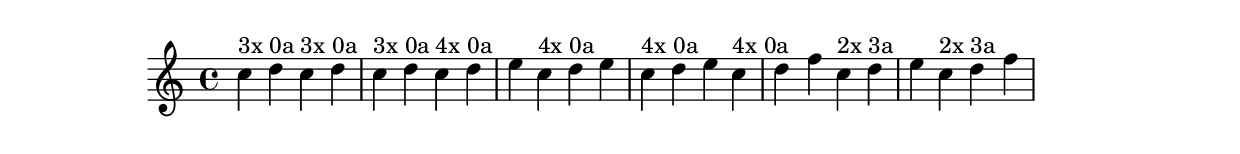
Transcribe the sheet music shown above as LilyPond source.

#(ly:set-option 'old-relative)
\version "2.1.7"

\header{
texidoc="
LilyPond has three modes for repeats: folded, unfolded and
semi-unfolded.  Unfolded repeats are fully written out. Semi unfolded
repeats have the body written and all alternatives sequentially.
Folded repeats have the body written and all alternatives
simultaneo.ly.  If the number of alternatives is larger than the
repeat count, the excess alternatives are ignored.  If the number of
alternatives is smaller, the first alternative is multiplied to get to
the number of repeats.

Unfolded behavior:
"
}

\score {

  \context Voice \notes\relative c'' {
\repeat unfold 3 { c^"3x 0a" d }
% less alts than body
\repeat unfold 4 { c^"4x 0a" d } \alternative { e f }
% more alts than body
\repeat unfold 2 { c^"2x 3a" d } \alternative { e f g } 
}}


